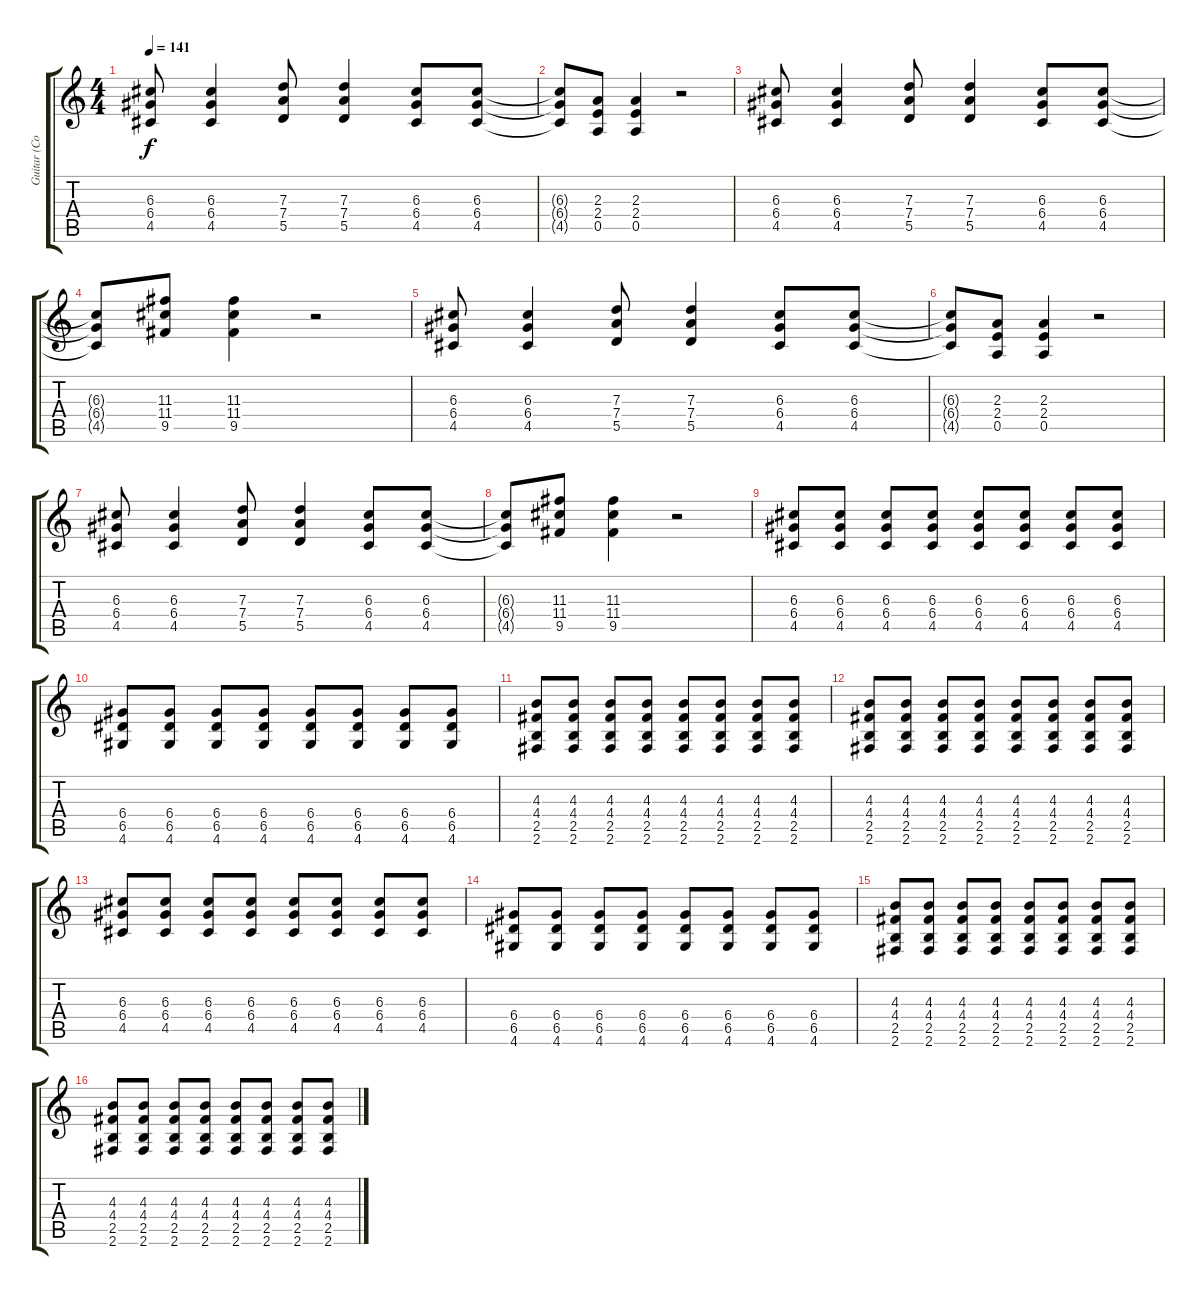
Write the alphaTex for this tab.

\track ("Guitar (Corin)" "Guitar (Co") {instrument overdrivenguitar}
\staff {score tabs}
\tuning (E4 B3 G3 D3 A2 E2) {hide}
\ts (4 4)
\tempo 141
\clef g2
\ks c
(6.3 6.4 4.5).8{dy f} (6.3 6.4 4.5).4 (7.3 7.4 5.5).8 (7.3 7.4 5.5).4 (6.3 6.4 4.5).8 (6.3 6.4 4.5).8 |
(6.3{t} 6.4{t} 4.5{t}).8 (2.3 2.4 0.5).8 (2.3 2.4 0.5).4 r.2 |
(6.3 6.4 4.5).8 (6.3 6.4 4.5).4 (7.3 7.4 5.5).8 (7.3 7.4 5.5).4 (6.3 6.4 4.5).8 (6.3 6.4 4.5).8 |
(6.3{t} 6.4{t} 4.5{t}).8 (11.3 11.4 9.5).8 (11.3 11.4 9.5).4 r.2 |
(6.3 6.4 4.5).8 (6.3 6.4 4.5).4 (7.3 7.4 5.5).8 (7.3 7.4 5.5).4 (6.3 6.4 4.5).8 (6.3 6.4 4.5).8 |
(6.3{t} 6.4{t} 4.5{t}).8 (2.3 2.4 0.5).8 (2.3 2.4 0.5).4 r.2 |
(6.3 6.4 4.5).8 (6.3 6.4 4.5).4 (7.3 7.4 5.5).8 (7.3 7.4 5.5).4 (6.3 6.4 4.5).8 (6.3 6.4 4.5).8 |
(6.3{t} 6.4{t} 4.5{t}).8 (11.3 11.4 9.5).8 (11.3 11.4 9.5).4 r.2 |
(6.3 6.4 4.5).8 (6.3 6.4 4.5).8 (6.3 6.4 4.5).8 (6.3 6.4 4.5).8 (6.3 6.4 4.5).8 (6.3 6.4 4.5).8 (6.3 6.4 4.5).8 (6.3 6.4 4.5).8 |
(6.4 6.5 4.6).8 (6.4 6.5 4.6).8 (6.4 6.5 4.6).8 (6.4 6.5 4.6).8 (6.4 6.5 4.6).8 (6.4 6.5 4.6).8 (6.4 6.5 4.6).8 (6.4 6.5 4.6).8 |
(4.3 4.4 2.5 2.6).8 (4.3 4.4 2.5 2.6).8 (4.3 4.4 2.5 2.6).8 (4.3 4.4 2.5 2.6).8 (4.3 4.4 2.5 2.6).8 (4.3 4.4 2.5 2.6).8 (4.3 4.4 2.5 2.6).8 (4.3 4.4 2.5 2.6).8 |
(4.3 4.4 2.5 2.6).8 (4.3 4.4 2.5 2.6).8 (4.3 4.4 2.5 2.6).8 (4.3 4.4 2.5 2.6).8 (4.3 4.4 2.5 2.6).8 (4.3 4.4 2.5 2.6).8 (4.3 4.4 2.5 2.6).8 (4.3 4.4 2.5 2.6).8 |
(6.3 6.4 4.5).8 (6.3 6.4 4.5).8 (6.3 6.4 4.5).8 (6.3 6.4 4.5).8 (6.3 6.4 4.5).8 (6.3 6.4 4.5).8 (6.3 6.4 4.5).8 (6.3 6.4 4.5).8 |
(6.4 6.5 4.6).8 (6.4 6.5 4.6).8 (6.4 6.5 4.6).8 (6.4 6.5 4.6).8 (6.4 6.5 4.6).8 (6.4 6.5 4.6).8 (6.4 6.5 4.6).8 (6.4 6.5 4.6).8 |
(4.3 4.4 2.5 2.6).8 (4.3 4.4 2.5 2.6).8 (4.3 4.4 2.5 2.6).8 (4.3 4.4 2.5 2.6).8 (4.3 4.4 2.5 2.6).8 (4.3 4.4 2.5 2.6).8 (4.3 4.4 2.5 2.6).8 (4.3 4.4 2.5 2.6).8 |
(4.3 4.4 2.5 2.6).8 (4.3 4.4 2.5 2.6).8 (4.3 4.4 2.5 2.6).8 (4.3 4.4 2.5 2.6).8 (4.3 4.4 2.5 2.6).8 (4.3 4.4 2.5 2.6).8 (4.3 4.4 2.5 2.6).8 (4.3 4.4 2.5 2.6).8
